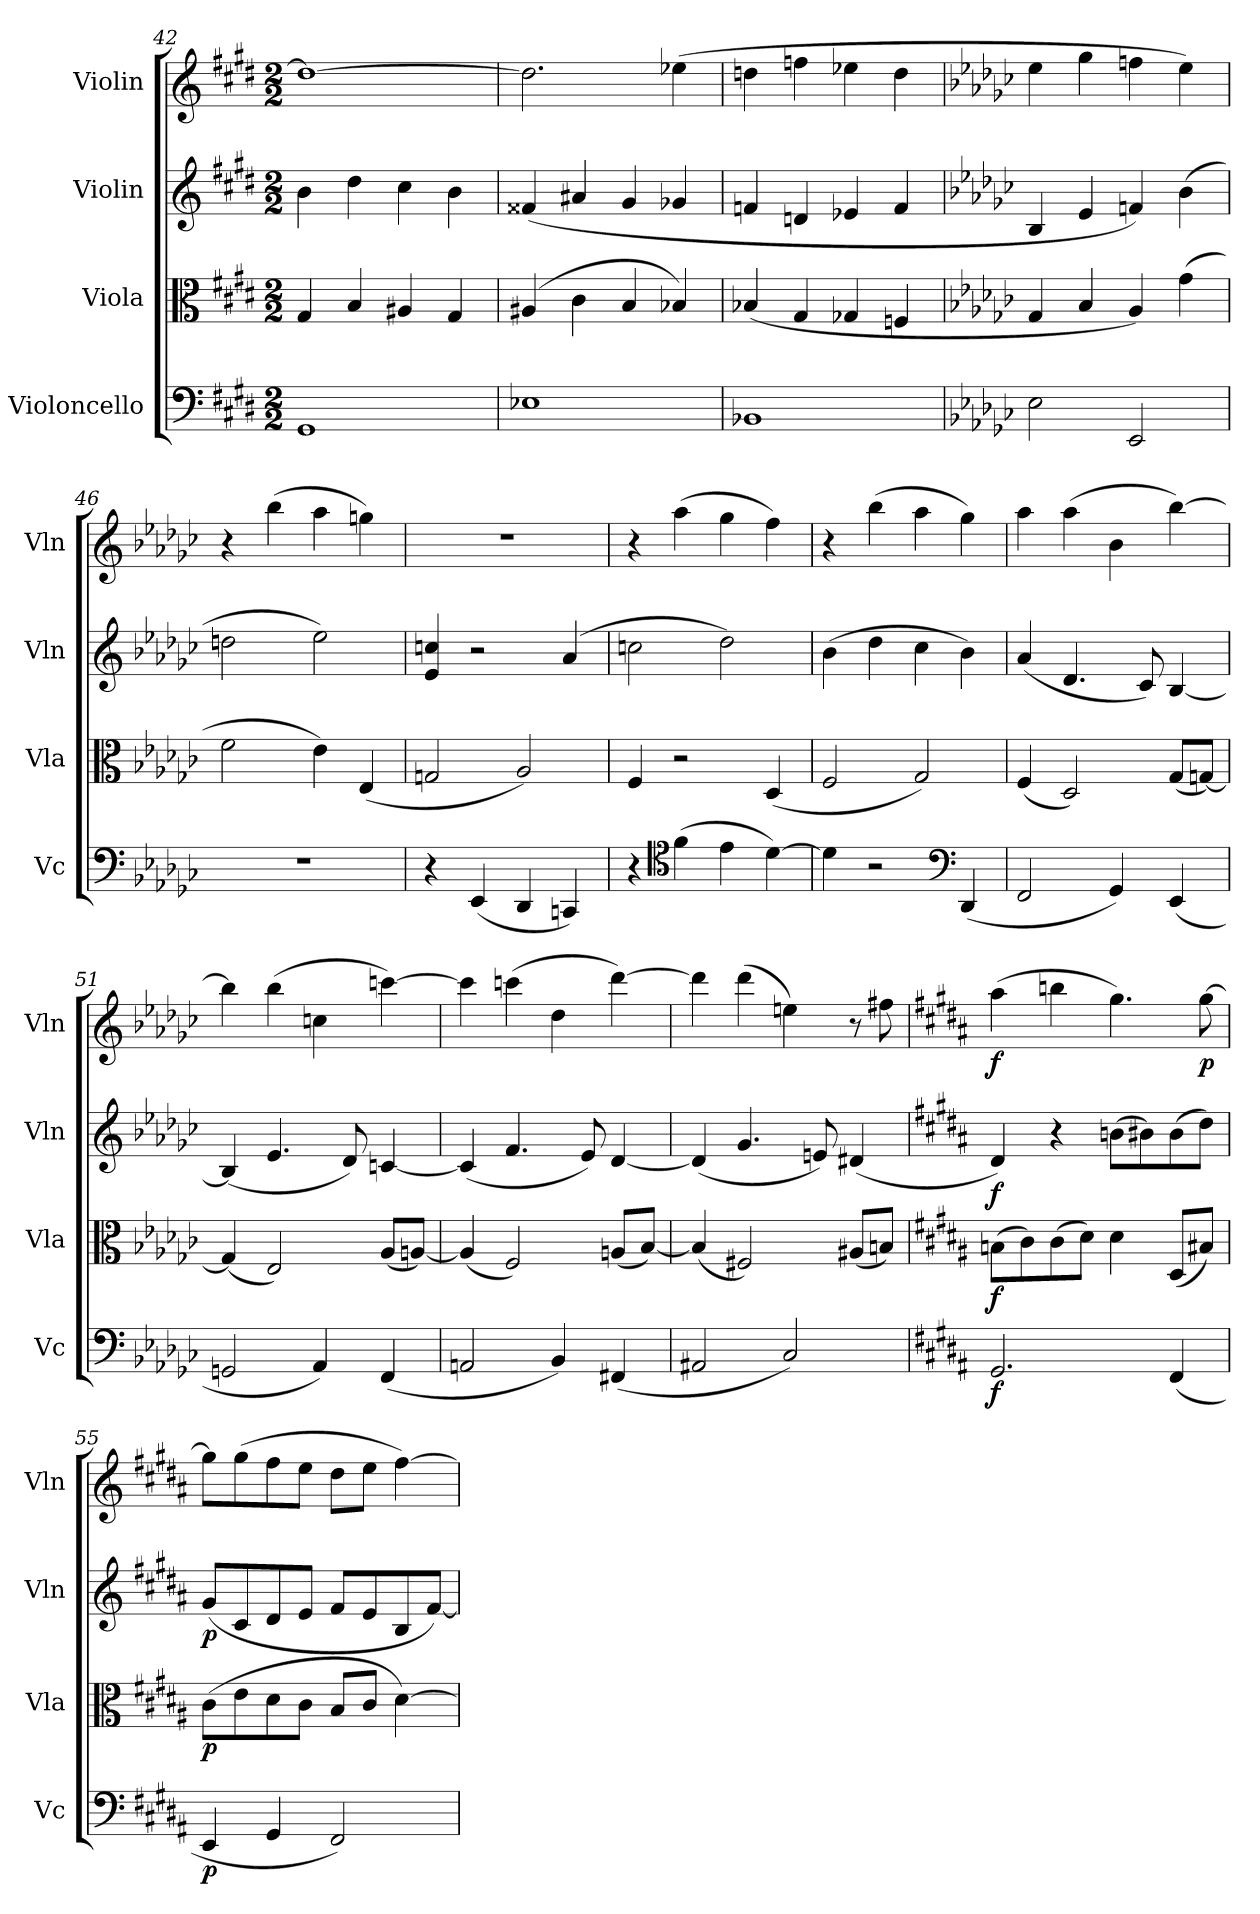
**kern	**dynam	**kern	**dynam	**kern	**dynam	**kern	**dynam
*part4	*part4	*part3	*part3	*part2	*part2	*part1	*part1
*staff4	*staff4	*staff3	*staff3	*staff2	*staff2	*staff1	*staff1
*I"Violoncello	*	*I"Viola	*	*I"Violin	*	*I"Violin	*
*I'Vc	*	*I'Vla	*	*I'Vln	*	*I'Vln	*
*clefF4	*	*clefC3	*	*clefG2	*	*clefG2	*
*k[f#c#g#d#]	*	*k[f#c#g#d#]	*	*k[f#c#g#d#]	*	*k[f#c#g#d#]	*
*c#:	*	*c#:	*	*c#:	*	*c#:	*
*M2/2	*	*M2/2	*	*M2/2	*	*M2/2	*
=42	=42	=42	=42	=42	=42	=42	=42
1GG#	.	4G#/	.	4b\	.	1dd#_	.
.	.	4B/	.	4dd#\	.	.	.
.	.	4A#X/	.	4cc#\	.	.	.
.	.	4G#/	.	4b\	.	.	.
=43	=43	=43	=43	=43	=43	=43	=43
1E-X	.	(4A#X/	.	(4f##X/	.	2.dd#\]	.
.	.	4c#\	.	4a#X/	.	.	.
.	.	4B/	.	4g#/	.	.	.
.	.	4B-X/)	.	4g-X/	.	(4ee-X\	.
=44	=44	=44	=44	=44	=44	=44	=44
1BB-X	.	(4B-X/	.	4fn/	.	4ddn\	.
.	.	4G#/	.	4dn/	.	4ffn\	.
.	.	4G-X/	.	4e-X/	.	4ee-X\	.
.	.	4Fn/	.	4f/	.	4dd\	.
=45	=45	=45	=45	=45	=45	=45	=45
*k[b-e-a-d-g-c-]	*	*k[b-e-a-d-g-c-]	*	*k[b-e-a-d-g-c-]	*	*k[b-e-a-d-g-c-]	*
2E-\	.	4G-/	.	4B-/	.	4ee-\	.
.	.	4B-/	.	4e-/	.	4gg-\	.
2EE-/	.	4A-/)	.	4fn/)	.	4ffn\	.
.	.	(4g-\	.	(4b-\	.	4ee-\)	.
=46	=46	=46	=46	=46	=46	=46	=46
1r	.	2f\	.	2ddn\	.	4r	.
.	.	.	.	.	.	(4bb-\	.
.	.	4e-\)	.	2ee-\)	.	4aa-\	.
.	.	(4E-/	.	.	.	4ggn\)	.
=47	=47	=47	=47	=47	=47	=47	=47
4r	.	2Gn/	.	4e-/ 4ccn/	.	1r	.
(4EE-/	.	.	.	2r	.	.	.
4DD-/	.	2A-/)	.	.	.	.	.
4CCn/)	.	.	.	(4a-/	.	.	.
=48	=48	=48	=48	=48	=48	=48	=48
4r	.	4F/	.	2ccn\	.	4r	.
*clefC4	*	*	*	*	*	*	*
(4f\	.	2r	.	.	.	(4aa-\	.
4e-\	.	.	.	2dd-\)	.	4gg-\	.
[4d-\)	.	(4D-/	.	.	.	4ff\)	.
=49	=49	=49	=49	=49	=49	=49	=49
4d-\]	.	2F/	.	(4b-\	.	4r	.
2r	.	.	.	4dd-\	.	(4bb-\	.
.	.	2G-/)	.	4cc-\	.	4aa-\	.
*clefF4	*	*	*	*	*	*	*
(4DD-/	.	.	.	4b-\)	.	4gg-\)	.
=50	=50	=50	=50	=50	=50	=50	=50
2FF/	.	(4F/	.	(4a-/	.	4aa-\	.
.	.	2D-/)	.	4.d-/	.	(4aa-\	.
4GG-/)	.	.	.	.	.	4b-\	.
.	.	.	.	8c-/)	.	.	.
(4EE-/	.	(8G-/L	.	[4B-/	.	[4bb-\)	.
.	.	[8Gn/J)	.	.	.	.	.
=51	=51	=51	=51	=51	=51	=51	=51
2GGn/	.	(4G/]	.	(4B-/]	.	4bb-\]	.
.	.	2E-/)	.	4.e-/	.	(4bb-\	.
4AA-/)	.	.	.	.	.	4ccn\	.
.	.	.	.	8d-/)	.	.	.
(4FF/	.	(8A-/L	.	[4cn/	.	[4cccn\)	.
.	.	[8An/J)	.	.	.	.	.
=52	=52	=52	=52	=52	=52	=52	=52
2AAn/	.	(4A/]	.	(4c/]	.	4ccc\]	.
.	.	2F/)	.	4.f/	.	(4cccn\	.
4BB-/)	.	.	.	.	.	4dd-\	.
.	.	.	.	8e-/)	.	.	.
(4FF#X/	.	(8An/L	.	[4d-/	.	[4ddd-\)	.
.	.	[8B-/J)	.	.	.	.	.
=53	=53	=53	=53	=53	=53	=53	=53
2AA#X/	.	(4B-/]	.	(4d-/]	.	4ddd-\]	.
.	.	2F#X/)	.	4.g-/	.	(4ddd-\	.
2C-/)	.	.	.	.	.	4een\)	.
.	.	.	.	8en/)	.	.	.
.	.	(8A#X/L	.	(4d#X/	.	8r	.
.	.	8Bn/J)	.	.	.	8ff#X\	.
=54	=54	=54	=54	=54	=54	=54	=54
*k[f#c#g#d#a#]	*	*k[f#c#g#d#a#]	*	*k[f#c#g#d#a#]	*	*k[f#c#g#d#a#]	*
2.GG#/	f	(8Bn\L	f	4d#/)	f	(4aa#\	f
.	.	8c#\)	.	.	.	.	.
.	.	(8c#\	.	4r	.	4bbn\	.
.	.	8d#\J)	.	.	.	.	.
.	.	4d#\	.	(8bn\L	.	4.gg#\)	.
.	.	.	.	8b#X\)	.	.	.
(4FF#/	.	(8D#/L	.	(8b#\	.	.	.
.	.	8B#X/J)	.	8dd#\J)	.	[8gg#\	p
=55	=55	=55	=55	=55	=55	=55	=55
4EE/	p	(8c#\L	p	(8g#/L	p	8gg#\L]	.
.	.	8e\	.	8c#/	.	(8gg#\	.
4GG#/	.	8d#\	.	8d#/	.	8ff#\	.
.	.	8c#\J	.	8e/J	.	8ee\J	.
2FF#/)	.	8B/L	.	8f#/L	.	8dd#\L	.
.	.	8c#/J	.	8e/	.	8ee\J	.
.	.	[4d#\)	.	8B/	.	[4ff#\)	.
.	.	.	.	[8f#/J)	.	.	.
=	=	=	=	=	=	=	=
*-	*-	*-	*-	*-	*-	*-	*-
